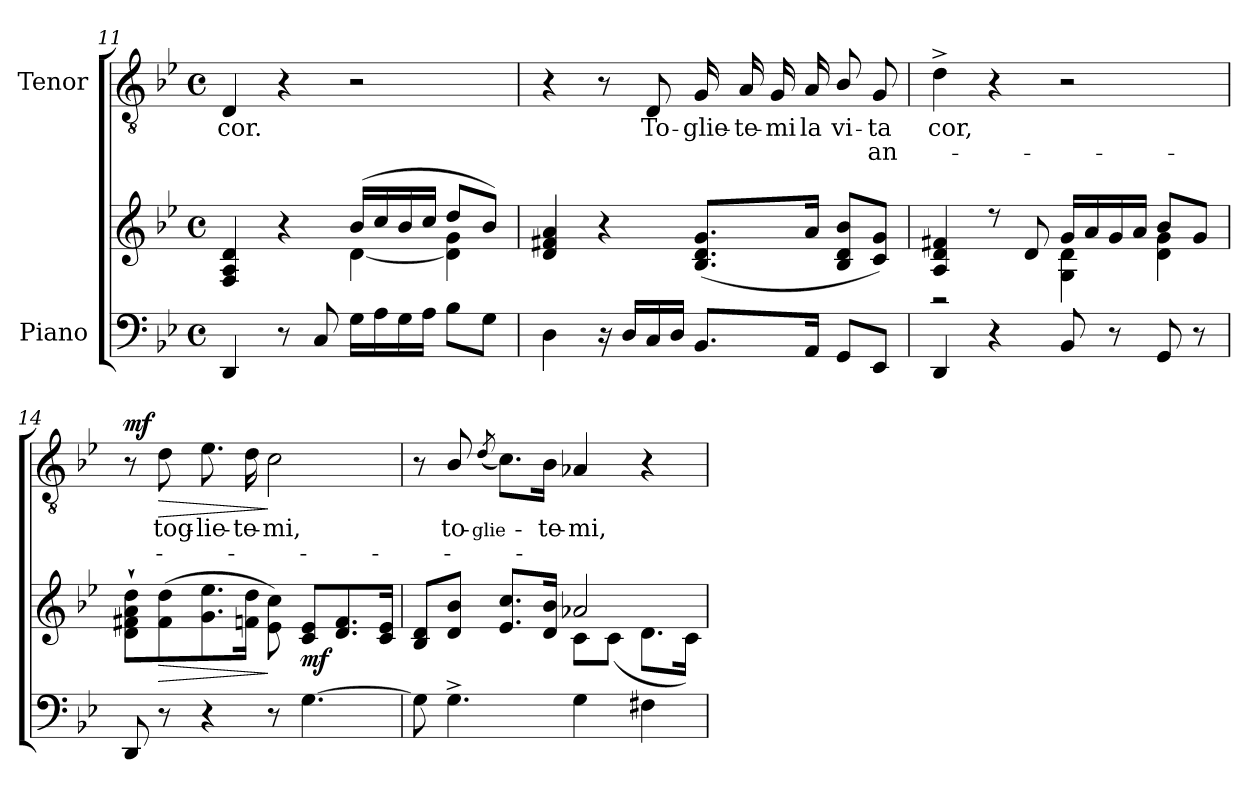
**kern	**kern	**dynam	**kern	**text	**text	**dynam
*part2	*part2	*part2	*part1	*part1	*part1	*part1
*staff3	*staff2	*staff2/3	*staff1	*staff1	*staff1	*staff1
*I"Piano	*	*	*I"Tenor	*	*	*
!!LO:LB:g=z
*clefF4	*clefG2	*	*clefGv2	*	*	*
*	*	*	*ITrd7c12	*	*	*
*k[b-e-]	*k[b-e-]	*	*k[b-e-]	*	*	*
*B-:	*B-:	*	*B-:	*	*	*
*M4/4	*M4/4	*	*M4/4	*	*	*
*met(c)	*met(c)	*	*met(c)	*	*	*
=11	=11	=11	=11	=11	=11	=11
*^	*^	*	*	*	*	*
!	!	!	!	!	!	!LO:LY:b:color=#000000	!	!
4DDi/	2ryy	4Fi/ 4Ai 4di	2ryy	.	4DDi/	cor.	.	.
8r	.	4r	.	.	4r	.	.	.
8Ci/	.	.	.	.	.	.	.	.
16Gi\LL	2ryy	(16b-i/LL	[4di\	.	2r	.	.	.
16Ai\	.	16cci/	.	.	.	.	.	.
16Gi\	.	16b-i/	.	.	.	.	.	.
16Ai\JJ	.	16cci/JJ	.	.	.	.	.	.
8B-i\L	.	8ddi/L	4di\] 4gi	.	.	.	.	.
8Gi\J	.	8b-i/J)	.	.	.	.	.	.
*v	*v	*	*	*	*	*	*	*
*	*v	*v	*	*	*	*	*
=12	=12	=12	=12	=12	=12	=12
4Di\	4di/ 4f#Xi 4ai	.	4r	.	.	.
16r	4r	.	8r	.	.	.
16Di/LL	.	.	.	.	.	.
!	!	!	!	!LO:LY:b:color=#000000	!	!
16Ci/	.	.	8DDi/	To-	.	.
16Di/JJ	.	.	.	.	.	.
!	!	!	!	!LO:LY:b:color=#000000	!	!
8.BB-i/L	(8.B-i/ 8.di 8.giL	.	16GGi/	-glie-	.	.
!	!	!	!	!LO:LY:b:color=#000000	!	!
.	.	.	16AAi/	-te-	.	.
!	!	!	!	!LO:LY:b:color=#000000	!	!
.	.	.	16GGi/	-mi	.	.
!	!	!	!	!LO:LY:b:color=#000000	!	!
16AAi/Jk	16ai/Jk	.	16AAi/	la	.	.
!	!	!	!	!LO:LY:b:color=#000000	!	!
8GGi/L	8B-i/ 8di 8b-iL	.	8BB-i/	vi-	.	.
!	!	!	!	!LO:LY:b:color=#000000	!LO:LY:b:color=#000000	!
8EE-i/J	8ci/ 8giJ)	.	8GGi/	-ta	an-	.
=13	=13	=13	=13	=13	=13	=13
*	*^	*	*	*	*	*
!	!	!	!	!	!LO:LY:b:color=#000000	!	!
4DDi/	4Ai/ 4di 4f#Xi	2r	.	4D^i\	-cor,	.	.
4r	8r	.	.	4r	.	.	.
.	8di/	.	.	.	.	.	.
8BB-i/	16gi/LL	4Gi\ 4di	.	2r	.	.	.
.	16ai/	.	.	.	.	.	.
8r	16gi/	.	.	.	.	.	.
.	16ai/JJ	.	.	.	.	.	.
8GGi/	8b-i/L	4di\ 4gi	.	.	.	.	.
8r	8gi/J	.	.	.	.	.	.
*	*v	*v	*	*	*	*	*
!!LO:LB:g=z
=14	=14	=14	=14	=14	=14	=14
8DDi/	8di\` 8f#Xi` 8ai` 8ddi`L	.	8r	.	.	mf
!	!	!LO:HP:b	!	!	!	!
!	!	!	!	!LO:LY:b:color=#000000	!	!LO:HP:b
8r	(8f#i\ 8ddi	>	8Di\	tog-	.	>
!	!	!	!	!LO:LY:b:color=#000000	!	!
4r	8.gi\ 8.ee-i	.	8.E-i\	-lie-	.	.
!	!	!	!	!LO:LY:b:color=#000000	!	!
.	16fni\ 16ddiJk	.	16Di\	-te-	.	.
!	!	!	!	!LO:LY:b:color=#000000	!	!
8r	8e-i\ 8cci)	]	2Ci\	-mi,	.	]
[4.Gi\	8ci/ 8e-iL	mf	.	.	.	.
.	8.di/ 8.fi	.	.	.	.	.
.	16ci/ 16e-iJk	.	.	.	.	.
=15	=15	=15	=15	=15	=15	=15
*	*^	*	*	*	*	*
8Gi\]	8B-i/ 8diL	2ryy	.	8r	.	.	.
!	!	!	!	!	!LO:LY:b:color=#000000	!	!
4.G^i\	8di/ 8b-iJ	.	.	8BB-i/	to-	.	.
!	!	!	!	!	!LO:LY:b:color=#000000	!	!
.	.	.	.	(8qDi/	-glie-	.	.
.	8.e-i/ 8.cciL	.	.	8.Ci\L)	.	.	.
!	!	!	!	!	!LO:LY:b:color=#000000	!	!
.	16di/ 16b-iJk	.	.	16BB-i\Jk	-te-	.	.
!	!	!	!	!	!LO:LY:b:color=#000000	!	!
4Gi\	2a-Xi/	8ci\L	.	4AA-Xi/	-mi,	.	.
.	.	(8ci\J	.	.	.	.	.
4F#Xi\	.	8.di\L	.	4r	.	.	.
.	.	16ci\Jk)	.	.	.	.	.
*	*v	*v	*	*	*	*	*
=	=	=	=	=	=	=
*-	*-	*-	*-	*-	*-	*-
